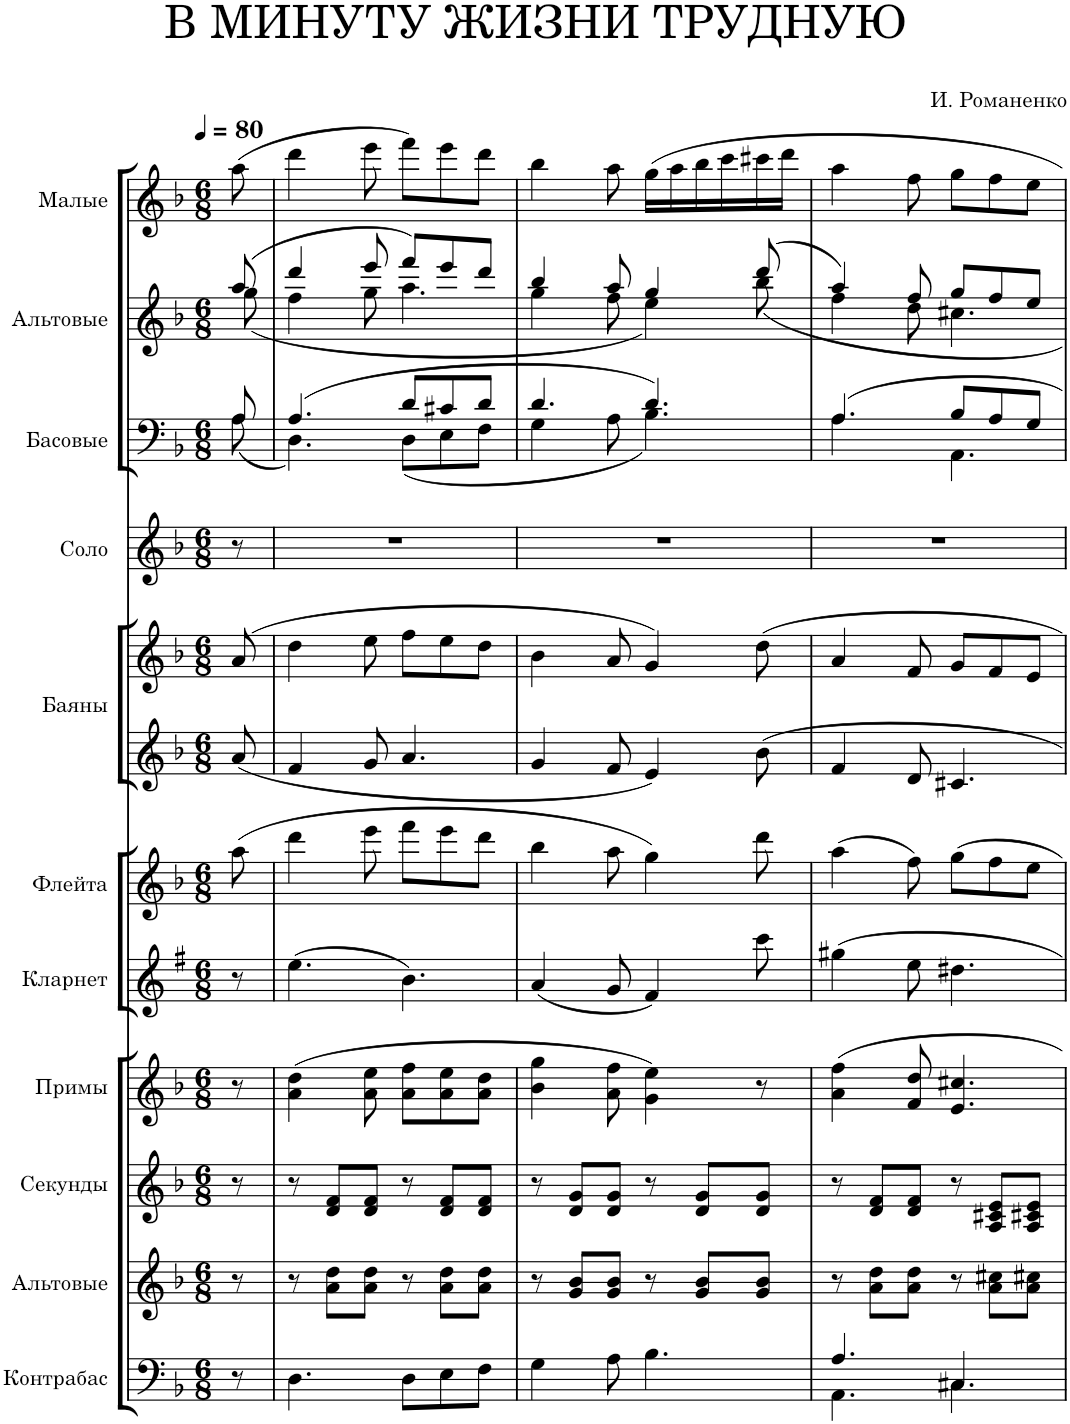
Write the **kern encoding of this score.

**kern	**kern	**kern	**kern	**kern	**kern	**kern	**kern	**kern	**kern	**kern	**kern	**kern
*part12	*part11	*part10	*part9	*part8	*part7	*part6	*part5	*part5	*part4	*part3	*part2	*part1
*staff13	*staff12	*staff11	*staff10	*staff9	*staff8	*staff7	*staff6	*staff5	*staff4	*staff3	*staff2	*staff1
*I"Contrabasses	*I"Контрабас	*I"Альтовые	*I"Секунды	*I"Примы	*I"Кларнет	*I"Флейта	*I"Баяны	*	*I"Соло	*I"Басовые	*I"Альтовые	*I"Малые
*I'Cb.	*	*	*	*	*	*	*	*	*	*	*	*
*stria5	*	*	*	*	*	*	*	*	*	*	*	*
*clefG2	*clefF4	*clefG2	*clefG2	*clefG2	*clefG2	*clefG2	*clefG2	*clefG2	*clefG2	*clefF4	*clefG2	*clefG2
*Trd7c12	*Trd7c12	*	*	*	*Trd1c2	*	*	*	*	*	*	*
*k[b-]	*k[b-]	*k[b-]	*k[b-]	*k[b-]	*k[f#]	*k[b-]	*k[b-]	*k[b-]	*k[b-]	*k[b-]	*k[b-]	*k[b-]
*M6/8	*M6/8	*M6/8	*M6/8	*M6/8	*M6/8	*M6/8	*M6/8	*M6/8	*M6/8	*M6/8	*M6/8	*M6/8
*MM80	*MM80	*MM80	*MM80	*MM80	*MM80	*MM80	*MM80	*MM80	*MM80	*MM80	*MM80	*MM80
=	=	=	=	=	=	=	=	=	=	=	=	=
*	*	*	*	*	*	*	*	*	*	*^	*^	*
8r	8r	8r	8r	8r	8r	(8aa\	8a/	(8a/	8r	8A/	(8A\	(8aa/	(8gg\	(8aa\
=1	=1	=1	=1	=1	=1	=1	=1	=1	=1	=1	=1	=1	=1	=1
2.r	4.D\	8r	8r	(4a\ 4dd\	(4.ee\	4ddd\	4f/	4dd\	2.r	(4.A/	4.D\)	4ddd/	4ff\	4ddd\
.	.	8a\ 8dd\L	8d/ 8f/L	.	.	.	.	.	.	.	.	.	.	.
.	.	8a\ 8dd\J	8d/ 8f/J	8a\ 8ee\	.	8eee\	8g/	8ee\	.	.	.	8eee/	8gg\	8eee\
.	8D\L	8r	8r	8a\ 8ff\L	4.b\)	8fff\L	4.a/	8ff\L	.	8d/L	(8D\L	8fff/L)	4.aa\	8fff\L)
.	8E\	8a\ 8dd\L	8d/ 8f/L	8a\ 8ee\	.	8eee\	.	8ee\	.	8c#X/	8E\	8eee/	.	8eee\
.	8F\J	8a\ 8dd\J	8d/ 8f/J	8a\ 8dd\J	.	8ddd\J	.	8dd\J	.	8d/J	8F\J	8ddd/J	.	8ddd\J
=2	=2	=2	=2	=2	=2	=2	=2	=2	=2	=2	=2	=2	=2	=2
2.r	4G\	8r	8r	4b-\ 4gg\	(4a/	4bb-\	4g/	4b-\	2.r	4.d/	4G\	4bb-/	4gg\	4bb-\
.	.	8g/ 8b-/L	8d/ 8g/L	.	.	.	.	.	.	.	.	.	.	.
.	8A\	8g/ 8b-/J	8d/ 8g/J	8a\ 8ff\	8g/	8aa\	8f/	8a/	.	.	8A\	8aa/	8ff\	8aa\
.	4.B-\	8r	8r	4g\ 4ee\)	4f#/)	4gg\)	4e/	4g/)	.	4.d/)	4.B-\)	4gg/	4ee\)	16gg\LL
.	.	.	.	.	.	.	.	.	.	.	.	.	.	16aa\
.	.	8g/ 8b-/L	8d/ 8g/L	.	.	.	.	.	.	.	.	.	.	16bb-\
.	.	.	.	.	.	.	.	.	.	.	.	.	.	16ccc\
.	.	8g/ 8b-/J	8d/ 8g/J	8r	8ccc\	8ddd\	8b-\	8dd\	.	.	.	(8ddd/	8bb-\	16ccc#X\
.	.	.	.	.	.	.	.	.	.	.	.	.	.	16ddd\JJ
=3	=3	=3	=3	=3	=3	=3	=3	=3	=3	=3	=3	=3	=3	=3
*	*^	*	*	*	*	*	*	*	*	*	*	*	*	*
2.r	4.A/	4.AA\	8r	8r	4a\ 4ff\	4gg#X\	(4aa\	4f/	4a/	2.r	4.A/	4.A\	4aa/)	4ff\	4aa\
.	.	.	8a\ 8dd\L	8d/ 8f/L	.	.	.	.	.	.	.	.	.	.	.
.	.	.	8a\ 8dd\J	8d/ 8f/J	8f/ 8dd/	8ee\	8ff\)	8d/	8f/	.	.	.	8ff/	8dd\	8ff\
.	4.C#X/	4.C#\	8r	8r	4.e/ 4.cc#X/	4.dd#X\	8gg\L	4.c#X/	8g/L	.	8B-/L	4.AA\	8gg/L	4.cc#X\	8gg\L
.	.	.	8a\ 8cc#X\L	8A/ 8c#X/ 8e/L	.	.	8ff\	.	8f/	.	8A/	.	8ff/	.	8ff\
.	.	.	8a\ 8cc#X\J	8A/ 8c#X/ 8e/J	.	.	8ee\J	.	8e/J	.	8G/J	.	8ee/J	.	8ee\J
*	*	*	*	*	*	*	*	*	*	*	*v	*v	*	*	*
*	*v	*v	*	*	*	*	*	*	*	*	*	*v	*v	*
=	=	=	=	=	=	=	=	=	=	=	=	=
*-	*-	*-	*-	*-	*-	*-	*-	*-	*-	*-	*-	*-
